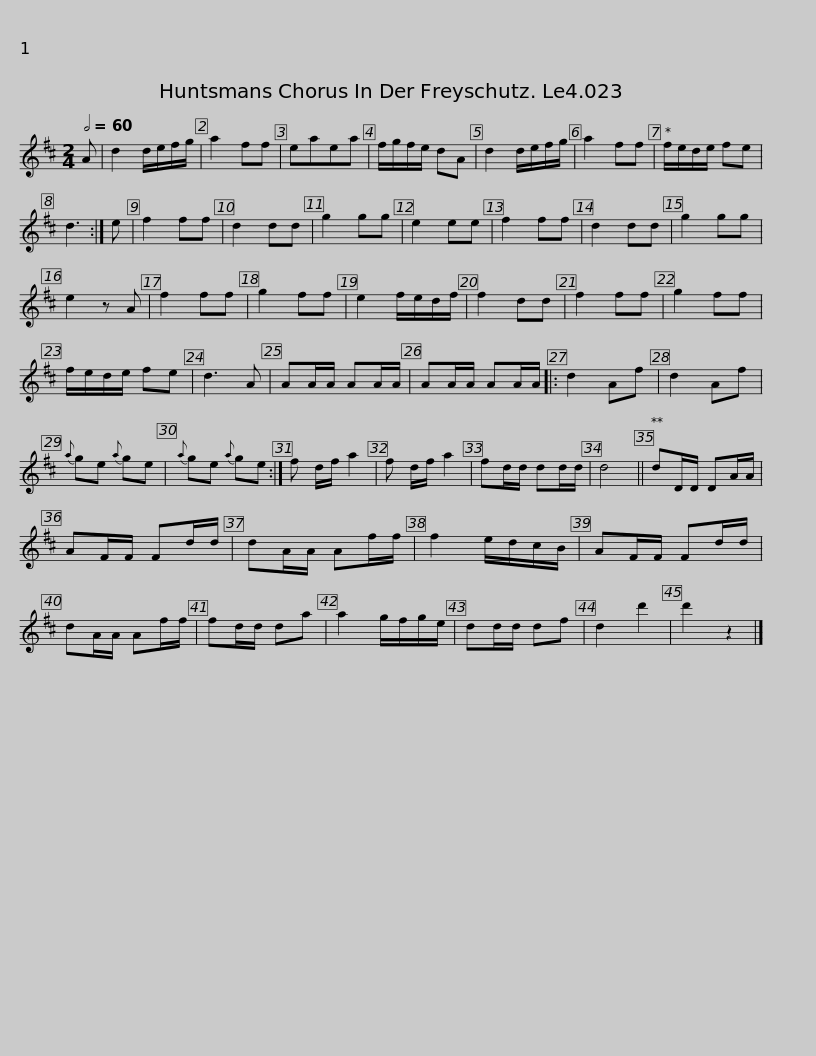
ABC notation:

X:1
L:1/8
Q:1/2=60
M:2/4
I:linebreak $
K:D
V:1 treble
V:1
 A | d2 d/e/f/g/ | a2 ff | eaea | f/g/f/e/ dA | %5
 d2 d/e/f/g/ | a2 ff | f/e/d/e/ fe | d3 :| e | %10
 f2 ff |$ d2 dd | g2 gg | e2 ee | f2 ff | %15
 d2 dd | g2 gg | e2 z A | f2 ff | g2 ff | %20
 e2 f/e/d/f/ | f2 dd | f2 ff | g2 ff |$ f/e/d/e/ fe | %25
 d3 A | AA/A/ AA/A/ | AA/A/ AA/A/ |: d2 Af | d2 Af | %30
{a} ge{a} ge |{a} ge{a} ge :| f d/f/ a2 |$ f d/f/ a2 | fd/d/ dd/d/ | %35
 d4 || dD/D/ DA/A/ | AF/F/ Fd/d/ | dA/A/ Af/f/ | f2 e/d/c/B/ | %40
 AF/F/ Fd/d/ | dA/A/ Af/f/ |$ fd/d/ da | a2 g/f/g/e/ | dd/d/ df | %45
 d2 d'2 | d'2 z2 |] %47
